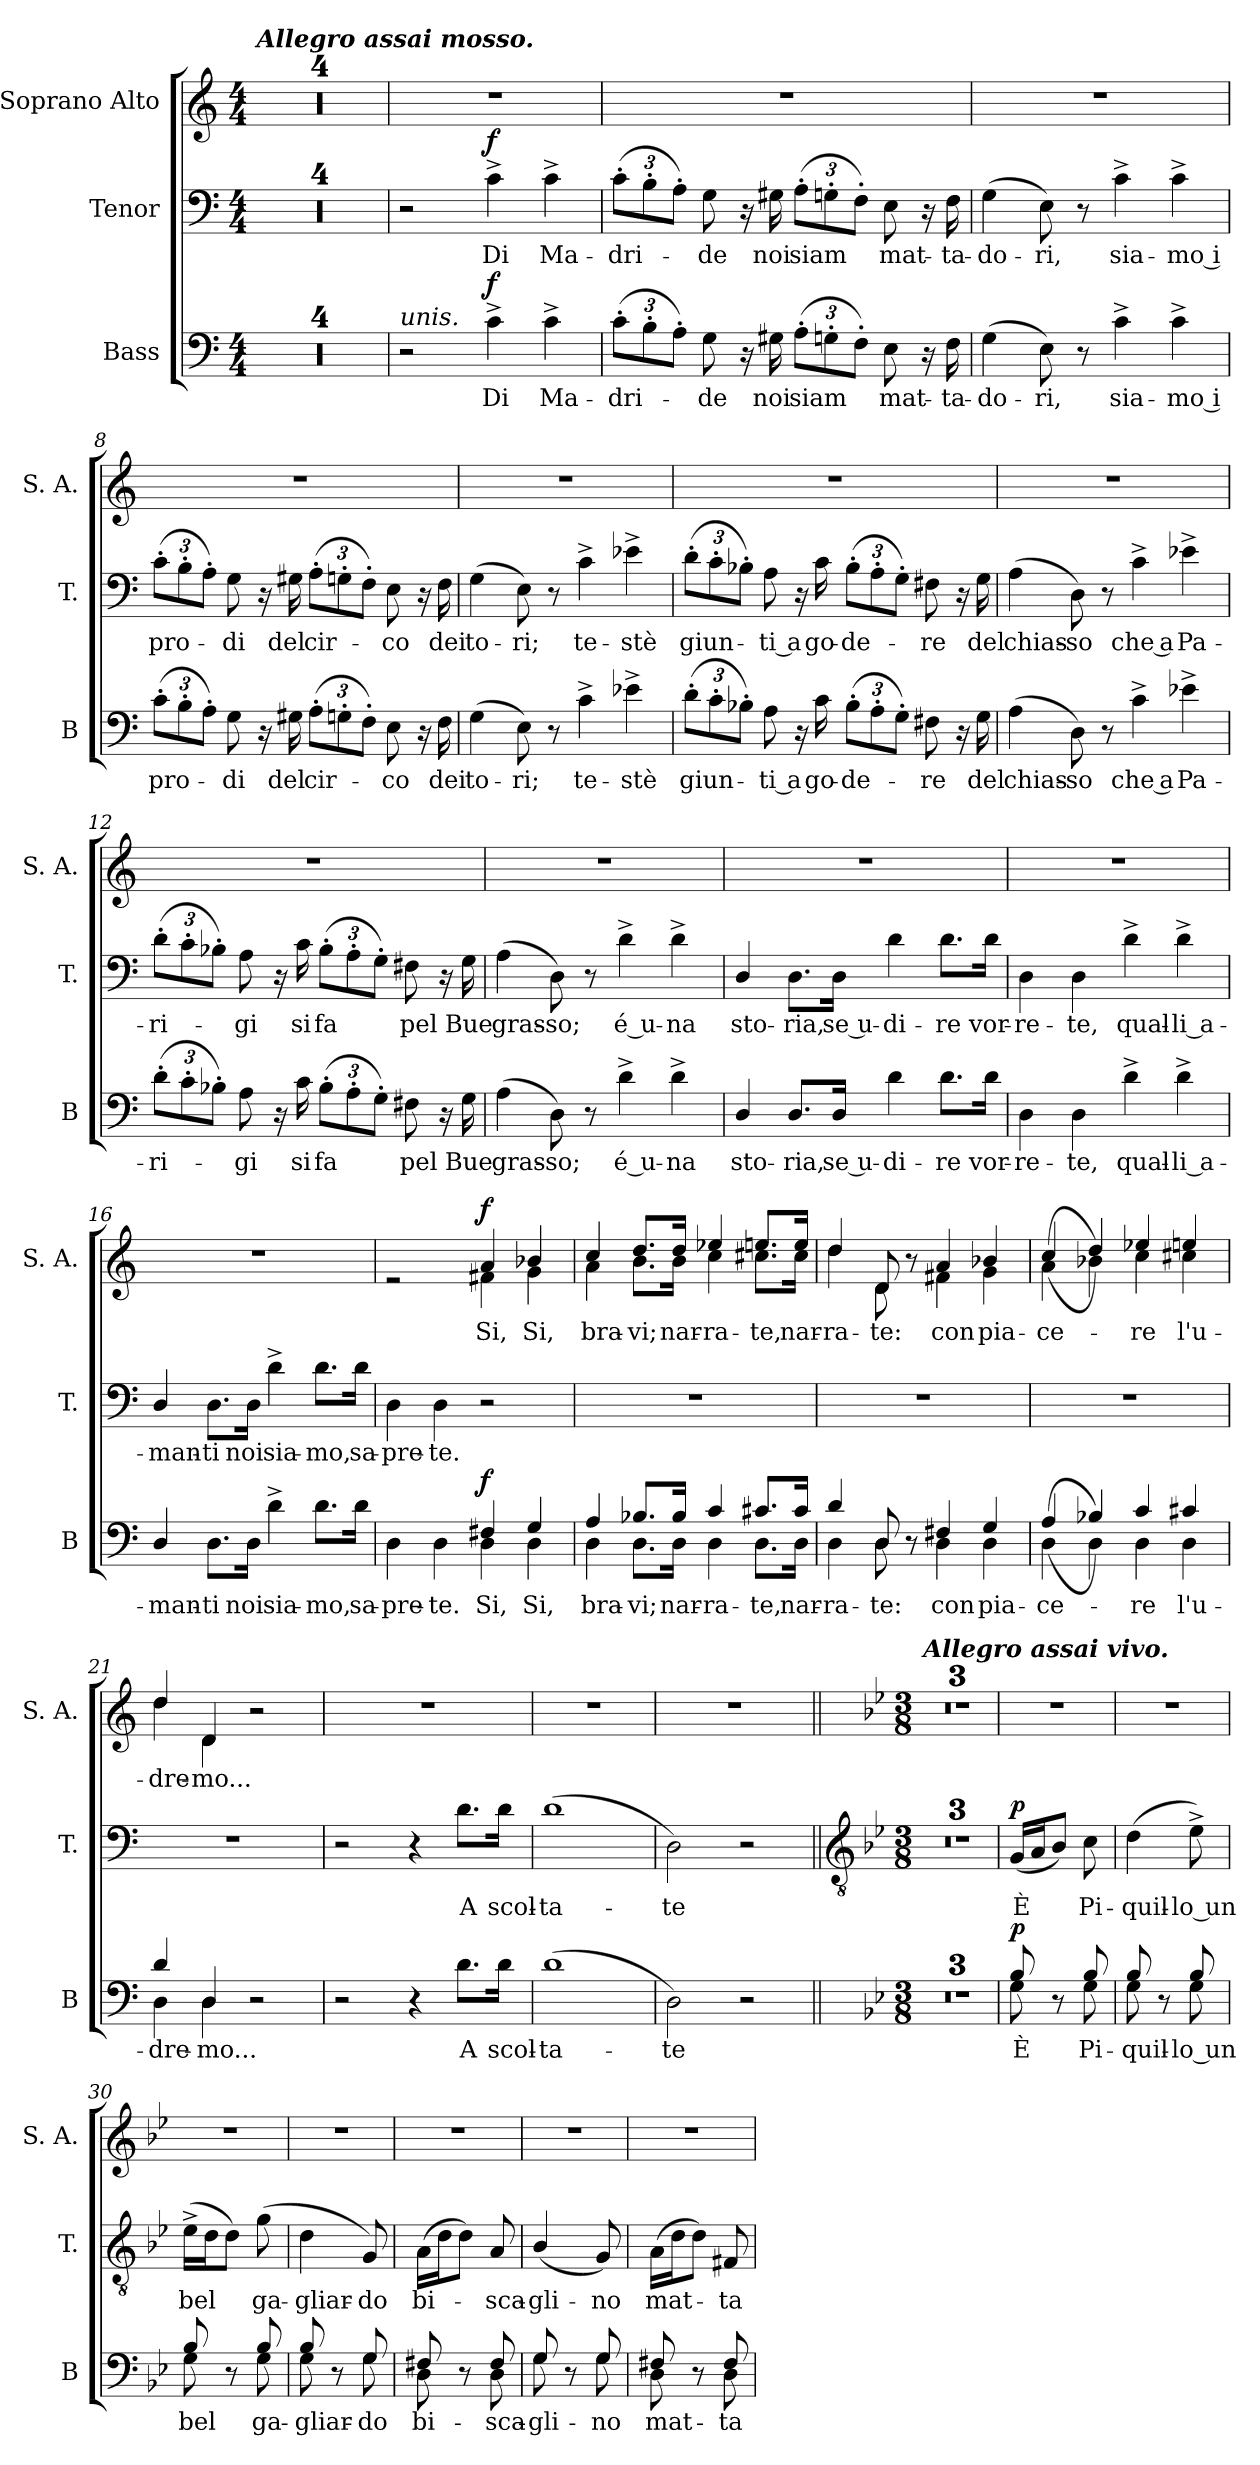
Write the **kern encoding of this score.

**kern	**text	**dynam	**kern	**text	**dynam	**kern	**text	**dynam
*part3	*part3	*part3	*part2	*part2	*part2	*part1	*part1	*part1
*staff3	*staff3	*staff3	*staff2	*staff2	*staff2	*staff1	*staff1	*staff1
*I"Bass	*	*	*I"Tenor	*	*	*I"Soprano Alto	*	*
*I'B	*	*	*I'T.	*	*	*I'S. A.	*	*
*clefF4	*	*	*clefF4	*	*	*clefG2	*	*
*k[]	*	*	*k[]	*	*	*k[]	*	*
*M4/4	*	*	*M4/4	*	*	*M4/4	*	*
=1	=1	=1	=1	=1	=1	=1	=1	=1
!	!	!	!	!	!	!LO:TX:a:Bi:t=Allegro assai mosso.	!	!
1r	.	.	1r	.	.	1r	.	.
=2	=2	=2	=2	=2	=2	=2	=2	=2
1r	.	.	1r	.	.	1r	.	.
=3	=3	=3	=3	=3	=3	=3	=3	=3
1r	.	.	1r	.	.	1r	.	.
=4	=4	=4	=4	=4	=4	=4	=4	=4
1r	.	.	1r	.	.	1r	.	.
=5	=5	=5	=5	=5	=5	=5	=5	=5
!LO:TX:a:i:t=unis.	!	!	!	!	!	!	!	!
2r	.	.	2r	.	.	1r	.	.
!	!LO:LY:b	!LO:DY:a	!	!LO:LY:b	!LO:DY:a	!	!	!
4c^\	Di	f	4c^\	Di	f	.	.	.
!	!LO:LY:b	!	!	!LO:LY:b	!	!	!	!
4c^\	Ma-	.	4c^\	Ma-	.	.	.	.
=6	=6	=6	=6	=6	=6	=6	=6	=6
*Xbrackettup	*	*	*	*	*	*	*	*
!	!LO:LY:b	!	!	!	!	!	!	!
*	*	*	*Xbrackettup	*	*	*	*	*
!	!	!	!	!LO:LY:b	!	!	!	!
(12c'\L	-dri-	.	(12c'\L	-dri-	.	1r	.	.
12B'\	.	.	12B'\	.	.	.	.	.
12A'\J)	.	.	12A'\J)	.	.	.	.	.
!	!LO:LY:b	!	!	!LO:LY:b	!	!	!	!
8G\	-de	.	8G\	-de	.	.	.	.
16r	.	.	16r	.	.	.	.	.
!	!LO:LY:b	!	!	!LO:LY:b	!	!	!	!
16G#X\	noi	.	16G#X\	noi	.	.	.	.
!	!LO:LY:b	!	!	!LO:LY:b	!	!	!	!
(12A'\L	siam	.	(12A'\L	siam	.	.	.	.
12Gn'\	.	.	12Gn'\	.	.	.	.	.
12F'\J)	.	.	12F'\J)	.	.	.	.	.
!	!LO:LY:b	!	!	!LO:LY:b	!	!	!	!
8E\	mat-	.	8E\	mat-	.	.	.	.
16r	.	.	16r	.	.	.	.	.
!	!LO:LY:b	!	!	!LO:LY:b	!	!	!	!
16F\	-ta-	.	16F\	-ta-	.	.	.	.
=7	=7	=7	=7	=7	=7	=7	=7	=7
!	!LO:LY:b	!	!	!LO:LY:b	!	!	!	!
(4G\	-do-	.	(4G\	-do-	.	1r	.	.
!	!LO:LY:b	!	!	!LO:LY:b	!	!	!	!
8E\)	-ri,	.	8E\)	-ri,	.	.	.	.
8r	.	.	8r	.	.	.	.	.
!	!LO:LY:b	!	!	!LO:LY:b	!	!	!	!
4c^\	sia-	.	4c^\	sia-	.	.	.	.
!	!LO:LY:b	!	!	!LO:LY:b	!	!	!	!
4c^\	-mo i	.	4c^\	-mo i	.	.	.	.
!!LO:LB:g=z
=8	=8	=8	=8	=8	=8	=8	=8	=8
!	!LO:LY:b	!	!	!LO:LY:b	!	!	!	!
(12c'\L	pro-	.	(12c'\L	pro-	.	1r	.	.
12B'\	.	.	12B'\	.	.	.	.	.
12A'\J)	.	.	12A'\J)	.	.	.	.	.
!	!LO:LY:b	!	!	!LO:LY:b	!	!	!	!
8G\	-di	.	8G\	-di	.	.	.	.
16r	.	.	16r	.	.	.	.	.
!	!LO:LY:b	!	!	!LO:LY:b	!	!	!	!
16G#X\	del	.	16G#X\	del	.	.	.	.
!	!LO:LY:b	!	!	!LO:LY:b	!	!	!	!
(12A'\L	cir-	.	(12A'\L	cir-	.	.	.	.
12Gn'\	.	.	12Gn'\	.	.	.	.	.
12F'\J)	.	.	12F'\J)	.	.	.	.	.
!	!LO:LY:b	!	!	!LO:LY:b	!	!	!	!
8E\	-co	.	8E\	-co	.	.	.	.
16r	.	.	16r	.	.	.	.	.
!	!LO:LY:b	!	!	!LO:LY:b	!	!	!	!
16F\	dei	.	16F\	dei	.	.	.	.
=9	=9	=9	=9	=9	=9	=9	=9	=9
!	!LO:LY:b	!	!	!LO:LY:b	!	!	!	!
(4G\	to-	.	(4G\	to-	.	1r	.	.
!	!LO:LY:b	!	!	!LO:LY:b	!	!	!	!
8E\)	-ri;	.	8E\)	-ri;	.	.	.	.
8r	.	.	8r	.	.	.	.	.
!	!LO:LY:b	!	!	!LO:LY:b	!	!	!	!
4c^\	te-	.	4c^\	te-	.	.	.	.
!	!LO:LY:b	!	!	!LO:LY:b	!	!	!	!
4e-X^\	-stè	.	4e-X^\	-stè	.	.	.	.
=10	=10	=10	=10	=10	=10	=10	=10	=10
!	!LO:LY:b	!	!	!LO:LY:b	!	!	!	!
(12d'\L	giun-	.	(12d'\L	giun-	.	1r	.	.
12c'\	.	.	12c'\	.	.	.	.	.
12B-X'\J)	.	.	12B-X'\J)	.	.	.	.	.
!	!LO:LY:b	!	!	!LO:LY:b	!	!	!	!
8A\	-ti a	.	8A\	-ti a	.	.	.	.
16r	.	.	16r	.	.	.	.	.
!	!LO:LY:b	!	!	!LO:LY:b	!	!	!	!
16c\	go-	.	16c\	go-	.	.	.	.
!	!LO:LY:b	!	!	!LO:LY:b	!	!	!	!
(12B-'\L	-de-	.	(12B-'\L	-de-	.	.	.	.
12A'\	.	.	12A'\	.	.	.	.	.
12G'\J)	.	.	12G'\J)	.	.	.	.	.
!	!LO:LY:b	!	!	!LO:LY:b	!	!	!	!
8F#X\	-re	.	8F#X\	-re	.	.	.	.
16r	.	.	16r	.	.	.	.	.
!	!LO:LY:b	!	!	!LO:LY:b	!	!	!	!
16G\	del	.	16G\	del	.	.	.	.
=11	=11	=11	=11	=11	=11	=11	=11	=11
!	!LO:LY:b	!	!	!LO:LY:b	!	!	!	!
(4A\	chias-	.	(4A\	chias-	.	1r	.	.
!	!LO:LY:b	!	!	!LO:LY:b	!	!	!	!
8D\)	-so	.	8D\)	-so	.	.	.	.
8r	.	.	8r	.	.	.	.	.
!	!LO:LY:b	!	!	!LO:LY:b	!	!	!	!
4c^\	che a	.	4c^\	che a	.	.	.	.
!	!LO:LY:b	!	!	!LO:LY:b	!	!	!	!
4e-X^\	Pa-	.	4e-X^\	Pa-	.	.	.	.
!!LO:LB:g=z
=12	=12	=12	=12	=12	=12	=12	=12	=12
!	!LO:LY:b	!	!	!LO:LY:b	!	!	!	!
(12d'\L	-ri-	.	(12d'\L	-ri-	.	1r	.	.
12c'\	.	.	12c'\	.	.	.	.	.
12B-X'\J)	.	.	12B-X'\J)	.	.	.	.	.
!	!LO:LY:b	!	!	!LO:LY:b	!	!	!	!
8A\	-gi	.	8A\	-gi	.	.	.	.
16r	.	.	16r	.	.	.	.	.
!	!LO:LY:b	!	!	!LO:LY:b	!	!	!	!
16c\	si	.	16c\	si	.	.	.	.
!	!LO:LY:b	!	!	!LO:LY:b	!	!	!	!
(12B-'\L	-fa	.	(12B-'\L	-fa	.	.	.	.
12A'\	.	.	12A'\	.	.	.	.	.
12G'\J)	.	.	12G'\J)	.	.	.	.	.
!	!LO:LY:b	!	!	!LO:LY:b	!	!	!	!
8F#X\	pel	.	8F#X\	pel	.	.	.	.
16r	.	.	16r	.	.	.	.	.
!	!LO:LY:b	!	!	!LO:LY:b	!	!	!	!
16G\	Bue	.	16G\	Bue	.	.	.	.
=13	=13	=13	=13	=13	=13	=13	=13	=13
!	!LO:LY:b	!	!	!LO:LY:b	!	!	!	!
(4A\	gras-	.	(4A\	gras-	.	1r	.	.
!	!LO:LY:b	!	!	!LO:LY:b	!	!	!	!
8D\)	-so;	.	8D\)	-so;	.	.	.	.
8r	.	.	8r	.	.	.	.	.
!	!LO:LY:b	!	!	!LO:LY:b	!	!	!	!
4d^\	é u-	.	4d^\	é u-	.	.	.	.
!	!LO:LY:b	!	!	!LO:LY:b	!	!	!	!
4d^\	-na	.	4d^\	-na	.	.	.	.
=14	=14	=14	=14	=14	=14	=14	=14	=14
!	!LO:LY:b	!	!	!LO:LY:b	!	!	!	!
4D/	sto-	.	4D/	sto-	.	1r	.	.
!	!LO:LY:b	!	!	!LO:LY:b	!	!	!	!
8.D/L	-ria,	.	8.D\L	-ria,	.	.	.	.
!	!LO:LY:b	!	!	!LO:LY:b	!	!	!	!
16D/Jk	se u-	.	16D\Jk	se u-	.	.	.	.
!	!LO:LY:b	!	!	!LO:LY:b	!	!	!	!
4d\	-di-	.	4d\	-di-	.	.	.	.
!	!LO:LY:b	!	!	!LO:LY:b	!	!	!	!
8.d\L	-re	.	8.d\L	-re	.	.	.	.
!	!LO:LY:b	!	!	!LO:LY:b	!	!	!	!
16d\Jk	vor-	.	16d\Jk	vor-	.	.	.	.
=15	=15	=15	=15	=15	=15	=15	=15	=15
!	!LO:LY:b	!	!	!LO:LY:b	!	!	!	!
4D\	-re-	.	4D\	-re-	.	1r	.	.
!	!LO:LY:b	!	!	!LO:LY:b	!	!	!	!
4D\	-te,	.	4D\	-te,	.	.	.	.
!	!LO:LY:b	!	!	!LO:LY:b	!	!	!	!
4d^\	qual-	.	4d^\	qual-	.	.	.	.
!	!LO:LY:b	!	!	!LO:LY:b	!	!	!	!
4d^\	-li a-	.	4d^\	-li a-	.	.	.	.
!!LO:LB:g=z
=16	=16	=16	=16	=16	=16	=16	=16	=16
!	!LO:LY:b	!	!	!LO:LY:b	!	!	!	!
4D/	-man-	.	4D/	-man-	.	1r	.	.
!	!LO:LY:b	!	!	!LO:LY:b	!	!	!	!
8.D\L	-ti	.	8.D\L	-ti	.	.	.	.
!	!LO:LY:b	!	!	!LO:LY:b	!	!	!	!
16D\Jk	noi	.	16D\Jk	noi	.	.	.	.
!	!LO:LY:b	!	!	!LO:LY:b	!	!	!	!
4d^\	sia-	.	4d^\	sia-	.	.	.	.
!	!LO:LY:b	!	!	!LO:LY:b	!	!	!	!
8.d\L	-mo,	.	8.d\L	-mo,	.	.	.	.
!	!LO:LY:b	!	!	!LO:LY:b	!	!	!	!
16d\Jk	sa-	.	16d\Jk	sa-	.	.	.	.
=17	=17	=17	=17	=17	=17	=17	=17	=17
!	!LO:LY:b	!	!	!LO:LY:b	!	!	!	!
*^	*	*	*^	*	*	*^	*	*
4D\	2ryy	-pre-	.	4D\	2ryy	-pre-	.	2re	2ryy	.	.
!	!	!LO:LY:b	!	!	!	!LO:LY:b	!	!	!	!	!
4D\	.	-te.	.	4D\	.	-te.	.	.	.	.	.
!	!	!LO:LY:b	!LO:DY:a	!	!	!	!	!	!	!LO:LY:b	!LO:DY:a
4D\	4F#X/	Si,	f	2r	2ryy	.	.	4f#X\	4a/	Si,	f
!	!	!LO:LY:b	!	!	!	!	!	!	!	!LO:LY:b	!
4D\	4G/	Si,	.	.	.	.	.	4g\	4b-X/	Si,	.
*	*	*	*	*v	*v	*	*	*	*	*	*
=18	=18	=18	=18	=18	=18	=18	=18	=18	=18	=18
!	!	!LO:LY:b	!	!	!	!	!	!	!LO:LY:b	!
4D\	4A/	bra-	.	1r	.	.	4a\	4cc/	bra-	.
!	!	!LO:LY:b	!	!	!	!	!	!	!LO:LY:b	!
8.D\L	8.B-X/L	-vi;	.	.	.	.	8.b\L	8.dd/L	-vi;	.
!	!	!LO:LY:b	!	!	!	!	!	!	!LO:LY:b	!
16D\Jk	16B-/Jk	nar-	.	.	.	.	16b\Jk	16dd/Jk	nar-	.
!	!	!LO:LY:b	!	!	!	!	!	!	!LO:LY:b	!
4D\	4c/	-ra-	.	.	.	.	4cc\	4ee-X/	-ra-	.
!	!	!LO:LY:b	!	!	!	!	!	!	!LO:LY:b	!
8.D\L	8.c#X/L	-te,	.	.	.	.	8.cc#X\L	8.een/L	-te,	.
!	!	!LO:LY:b	!	!	!	!	!	!	!LO:LY:b	!
16D\Jk	16c#/Jk	nar-	.	.	.	.	16cc#\Jk	16ee/Jk	nar-	.
=19	=19	=19	=19	=19	=19	=19	=19	=19	=19	=19
!	!	!LO:LY:b	!	!	!	!	!	!	!LO:LY:b	!
4D\	4d/	-ra-	.	1r	.	.	4dd\	4dd/	-ra-	.
!	!	!LO:LY:b	!	!	!	!	!	!	!LO:LY:b	!
8D\	8D/	-te:	.	.	.	.	8d\	8d/	-te:	.
8r	8ryy	.	.	.	.	.	8r	8ryy	.	.
!	!	!LO:LY:b	!	!	!	!	!	!	!LO:LY:b	!
4D\	4F#X/	con	.	.	.	.	4f#X\	4a/	con	.
!	!	!LO:LY:b	!	!	!	!	!	!	!LO:LY:b	!
4D\	4G/	pia-	.	.	.	.	4g\	4b-X/	pia-	.
=20	=20	=20	=20	=20	=20	=20	=20	=20	=20	=20
!	!	!LO:LY:b	!	!	!	!	!	!	!LO:LY:b	!
(4D\	(4A/	-ce-	.	1r	.	.	(4a\	(4cc/	-ce-	.
4D\)	4B-X/)	.	.	.	.	.	4b-X\)	4dd/)	.	.
!	!	!LO:LY:b	!	!	!	!	!	!	!LO:LY:b	!
4D\	4c/	-re	.	.	.	.	4cc\	4ee-X/	-re	.
!	!	!LO:LY:b	!	!	!	!	!	!	!LO:LY:b	!
4D\	4c#X/	l'u-	.	.	.	.	4cc#X\	4een/	l'u-	.
!!LO:PB:g=z	!!
=21	=21	=21	=21	=21	=21	=21	=21	=21	=21	=21
!	!	!LO:LY:b	!	!	!	!	!	!	!LO:LY:b	!
4D\	4d/	-dre-	.	1r	.	.	4dd\	4dd/	-dre-	.
!	!	!LO:LY:b	!	!	!	!	!	!	!LO:LY:b	!
4D\	4D/	-mo...	.	.	.	.	4d\	4d/	-mo...	.
2r	2ryy	.	.	.	.	.	2r	2ryy	.	.
*v	*v	*	*	*	*	*	*v	*v	*	*
=22	=22	=22	=22	=22	=22	=22	=22	=22
2r	.	.	2r	.	.	1r	.	.
4r	.	.	4r	.	.	.	.	.
!	!LO:LY:b	!	!	!LO:LY:b	!	!	!	!
8.d\L	-A	.	8.d\L	-A	.	.	.	.
!	!LO:LY:b	!	!	!LO:LY:b	!	!	!	!
16d\Jk	scol-	.	16d\Jk	scol-	.	.	.	.
=23	=23	=23	=23	=23	=23	=23	=23	=23
!	!LO:LY:b	!	!	!LO:LY:b	!	!	!	!
(1d	-ta-	.	(1d	-ta-	.	1r	.	.
=24	=24	=24	=24	=24	=24	=24	=24	=24
!	!LO:LY:b	!	!	!LO:LY:b	!	!	!	!
2D\)	-te	.	2D\)	-te	.	1r	.	.
2r	.	.	2r	.	.	.	.	.
=25||	=25||	=25||	=25||	=25||	=25||	=25||	=25||	=25||
*	*	*	*clefGv2	*	*	*	*	*
*k[b-e-]	*	*	*k[b-e-]	*	*	*k[b-e-]	*	*
*M3/8	*	*	*M3/8	*	*	*M3/8	*	*
!	!	!	!	!	!	!LO:TX:a:Bi:t=Allegro assai vivo.	!	!
4.r	.	.	4.r	.	.	4.r	.	.
=26	=26	=26	=26	=26	=26	=26	=26	=26
4.r	.	.	4.r	.	.	4.r	.	.
=27	=27	=27	=27	=27	=27	=27	=27	=27
4.r	.	.	4.r	.	.	4.r	.	.
=28	=28	=28	=28	=28	=28	=28	=28	=28
*^	*	*	*	*	*	*	*	*
!	!	!LO:LY:b	!LO:DY:b	!	!LO:LY:b	!LO:DY:a	!	!	!
8G\	8B-/	È	p	(16G/LL	-È	p	4.r	.	.
.	.	.	.	16A/J	.	.	.	.	.
8r	8ryy	.	.	8B-/J)	.	.	.	.	.
!	!	!LO:LY:b	!	!	!LO:LY:b	!	!	!	!
8G\	8B-/	Pi-	.	8c\	Pi-	.	.	.	.
=29	=29	=29	=29	=29	=29	=29	=29	=29	=29
!	!	!LO:LY:b	!	!	!LO:LY:b	!	!	!	!
8G\	8B-/	-quil-	.	(4d\	-quil-	.	4.r	.	.
8r	8ryy	.	.	.	.	.	.	.	.
!	!	!LO:LY:b	!	!	!LO:LY:b	!	!	!	!
8G\	8B-/	-lo un	.	8e-^\)	-lo un	.	.	.	.
=30	=30	=30	=30	=30	=30	=30	=30	=30	=30
!	!	!LO:LY:b	!	!	!LO:LY:b	!	!	!	!
8G\	8B-/	bel	.	(16e-^\LL	-bel	.	4.r	.	.
.	.	.	.	16d\J	.	.	.	.	.
8r	8ryy	.	.	8d\J)	.	.	.	.	.
!	!	!LO:LY:b	!	!	!LO:LY:b	!	!	!	!
8G\	8B-/	ga-	.	(8g\	ga-	.	.	.	.
!!LO:LB:g=z
=31	=31	=31	=31	=31	=31	=31	=31	=31	=31
!	!	!LO:LY:b	!	!	!LO:LY:b	!	!	!	!
8G\	8B-/	-gliar-	.	4d\	-gliar-	.	4.r	.	.
8r	8ryy	.	.	.	.	.	.	.	.
!	!	!LO:LY:b	!	!	!LO:LY:b	!	!	!	!
8G\	8G/	-do	.	8G/)	-do	.	.	.	.
=32	=32	=32	=32	=32	=32	=32	=32	=32	=32
!	!	!LO:LY:b	!	!	!LO:LY:b	!	!	!	!
8D\	8F#X/	bi-	.	(16A\LL	bi-	.	4.r	.	.
.	.	.	.	16d\J	.	.	.	.	.
8r	8ryy	.	.	8d\J)	.	.	.	.	.
!	!	!LO:LY:b	!	!	!LO:LY:b	!	!	!	!
8D\	8F#/	-sca-	.	8A/	-sca-	.	.	.	.
=33	=33	=33	=33	=33	=33	=33	=33	=33	=33
!	!	!LO:LY:b	!	!	!LO:LY:b	!	!	!	!
8G\	8G/	-gli-	.	(4B-/	-gli-	.	4.r	.	.
8r	8ryy	.	.	.	.	.	.	.	.
!	!	!LO:LY:b	!	!	!LO:LY:b	!	!	!	!
8G\	8G/	-no	.	8G/)	-no	.	.	.	.
=34	=34	=34	=34	=34	=34	=34	=34	=34	=34
!	!	!LO:LY:b	!	!	!LO:LY:b	!	!	!	!
8D\	8F#X/	mat-	.	(16A\LL	mat-	.	4.r	.	.
.	.	.	.	16d\J	.	.	.	.	.
8r	8ryy	.	.	8d\J)	.	.	.	.	.
!	!	!LO:LY:b	!	!	!LO:LY:b	!	!	!	!
8D\	8F#/	-ta-	.	8F#X/	-ta-	.	.	.	.
*v	*v	*	*	*	*	*	*	*	*
=	=	=	=	=	=	=	=	=
*-	*-	*-	*-	*-	*-	*-	*-	*-
